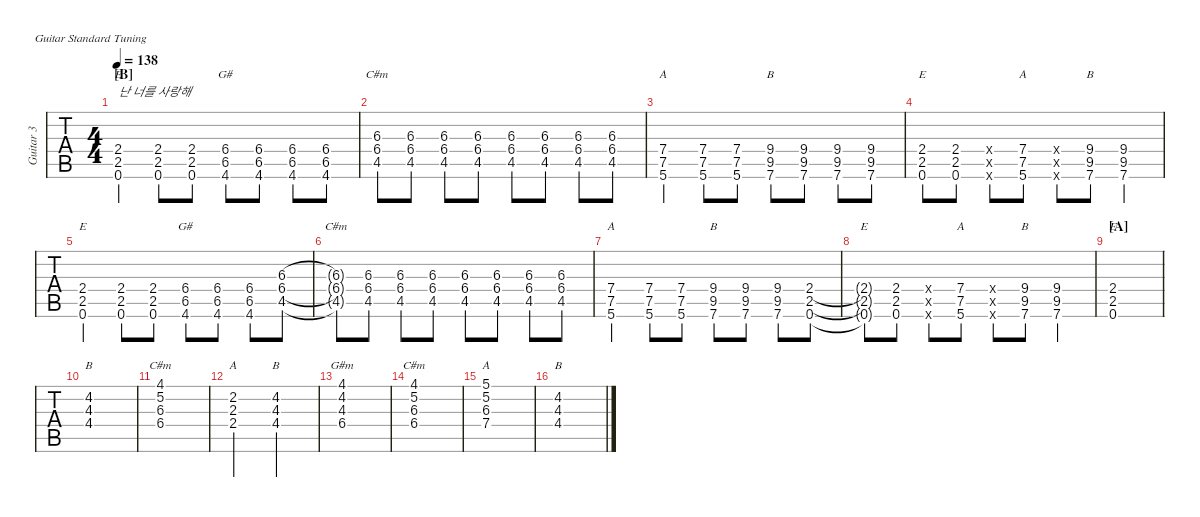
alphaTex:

\defaultSystemsLayout 4
\hideDynamics
\bracketExtendMode nobrackets
\track ("Guitar 3" "Guitar 3") {defaultSystemsLayout 4 instrument distortionguitar}
\staff {tabs}
\tuning (E4 B3 G3 D3 A2 E2)
\chord ("C#m" x x 6 6 4 x) {firstfret 4 showdiagram false showfingering false}
\chord ("A" x x x 7 7 5) {firstfret 5 showdiagram false showfingering false}
\chord ("B" x x x 9 9 7) {firstfret 7 showdiagram false showfingering false}
\chord ("E" x x x 2 2 0) {showdiagram false showfingering false barre 2}
\chord ("G#" x x x 6 6 4) {firstfret 4 showdiagram false showfingering false}
\chord ("B" x 4 4 4 x x) {showdiagram false showfingering false barre (4 4)}
\chord ("C#m" 4 5 6 6 x x) {firstfret 4 showdiagram false showfingering false}
\chord ("A" x 2 2 2 x x) {showdiagram false showfingering false barre (2 2)}
\chord ("G#m" 4 4 4 6 x x) {firstfret 4 showdiagram false showfingering false barre (4 4)}
\chord ("A" 5 5 6 7 x x) {firstfret 5 showdiagram false showfingering false barre 5}
\ts (4 4)
\section ("B" "")
\tempo 138
\clef g2
\ks c
(2.4 2.5 0.6).4{ch "E" txt "난 너를 사랑해" dy mf} (2.4 0.6 2.5).8 (2.4 2.5 0.6).8 (4.6{acc #} 6.5{acc #} 6.4{acc #}).8{ch "G#"} (4.6{acc #} 6.5{acc #} 6.4{acc #}).8 (4.6{acc #} 6.5{acc #} 6.4{acc #}).8 (4.6{acc #} 6.5{acc #} 6.4{acc #}).8 |
(6.4{acc #} 4.5{acc #} 6.3{acc #}).8{ch "C#m"} (6.4{acc #} 4.5{acc #} 6.3{acc #}).8 (6.4{acc #} 4.5{acc #} 6.3{acc #}).8 (6.4{acc #} 4.5{acc #} 6.3{acc #}).8 (6.4{acc #} 4.5{acc #} 6.3{acc #}).8 (6.4{acc #} 4.5{acc #} 6.3{acc #}).8 (6.4{acc #} 4.5{acc #} 6.3{acc #}).8 (6.4{acc #} 4.5{acc #} 6.3{acc #}).8 |
(7.4 5.6 7.5).4{ch "A"} (7.4 7.5 5.6).8 (7.4 7.5 5.6).8 (9.4 9.5{acc #} 7.6).8{ch "B"} (9.4 9.5{acc #} 7.6).8 (9.4 9.5{acc #} 7.6).8 (9.4 9.5{acc #} 7.6).8 |
(2.4 2.5 0.6).8{ch "E"} (2.4 2.5 0.6).8 (0.4{x} 0.5{x} 0.6{x}).8 (7.4 5.6 7.5).8{ch "A"} (0.4{x} 0.5{x} 0.6{x}).8 (9.4 9.5{acc #} 7.6).8{ch "B"} (9.4{st} 9.5{st acc #} 7.6{st}).4 |
(2.4 2.5 0.6).4{ch "E"} (0.6 2.5 2.4).8 (2.4 2.5 0.6).8 (4.6{acc #} 6.5{acc #} 6.4{acc #}).8{ch "G#"} (6.4{acc #} 6.5{acc #} 4.6{acc #}).8 (4.6{acc #} 6.5{acc #} 6.4{acc #}).8 (4.5{acc #} 6.4{acc #} 6.3{acc #}).8 |
(6.3{t acc #} 6.4{t acc #} 4.5{t acc #}).8{ch "C#m"} (4.5{acc #} 6.4{acc #} 6.3{acc #}).8 (4.5{acc #} 6.4{acc #} 6.3{acc #}).8 (4.5{acc #} 6.4{acc #} 6.3{acc #}).8 (4.5{acc #} 6.4{acc #} 6.3{acc #}).8 (4.5{acc #} 6.4{acc #} 6.3{acc #}).8 (4.5{acc #} 6.4{acc #} 6.3{acc #}).8 (4.5{acc #} 6.4{acc #} 6.3{acc #}).8 |
(5.6 7.5 7.4).4{ch "A"} (7.4 7.5 5.6).8 (7.4 7.5 5.6).8 (7.6 9.5{acc #} 9.4).8{ch "B"} (7.6 9.5{acc #} 9.4).8 (7.6 9.5{acc #} 9.4).8 (2.4 2.5 0.6).8 |
(0.6{t} 2.5{t} 2.4{t}).8{ch "E"} (2.4 2.5 0.6).8 (0.6{x} 0.5{x} 0.4{x}).8 (7.4 7.5 5.6).8{ch "A"} (0.6{x} 0.5{x} 0.4{x}).8 (9.4 9.5{acc #} 7.6).8{ch "B"} (7.6{st} 9.5{st acc #} 9.4{st}).4 |
\section ("A" "")
(0.6 2.5 2.4).1{ch "E" instrument electricguitarclean} |
(4.2{acc #} 4.3 4.4{acc #}).1{ch "B"} |
(4.1{acc #} 5.2 6.3{acc #} 6.4{acc #}).1{ch "C#m"} |
(2.2{acc #} 2.3 2.4).2{ch "A"} (4.4{acc #} 4.3 4.2{acc #}).2{ch "B"} |
(4.1{acc #} 4.2{acc #} 4.3 6.4{acc #}).1{ch "G#m"} |
(4.1{acc #} 5.2 6.3{acc #} 6.4{acc #}).1{ch "C#m"} |
(5.1 5.2 6.3{acc #} 7.4).1{ch "A"} |
(4.4{acc #} 4.3 4.2{acc #}).1{ch "B"}
